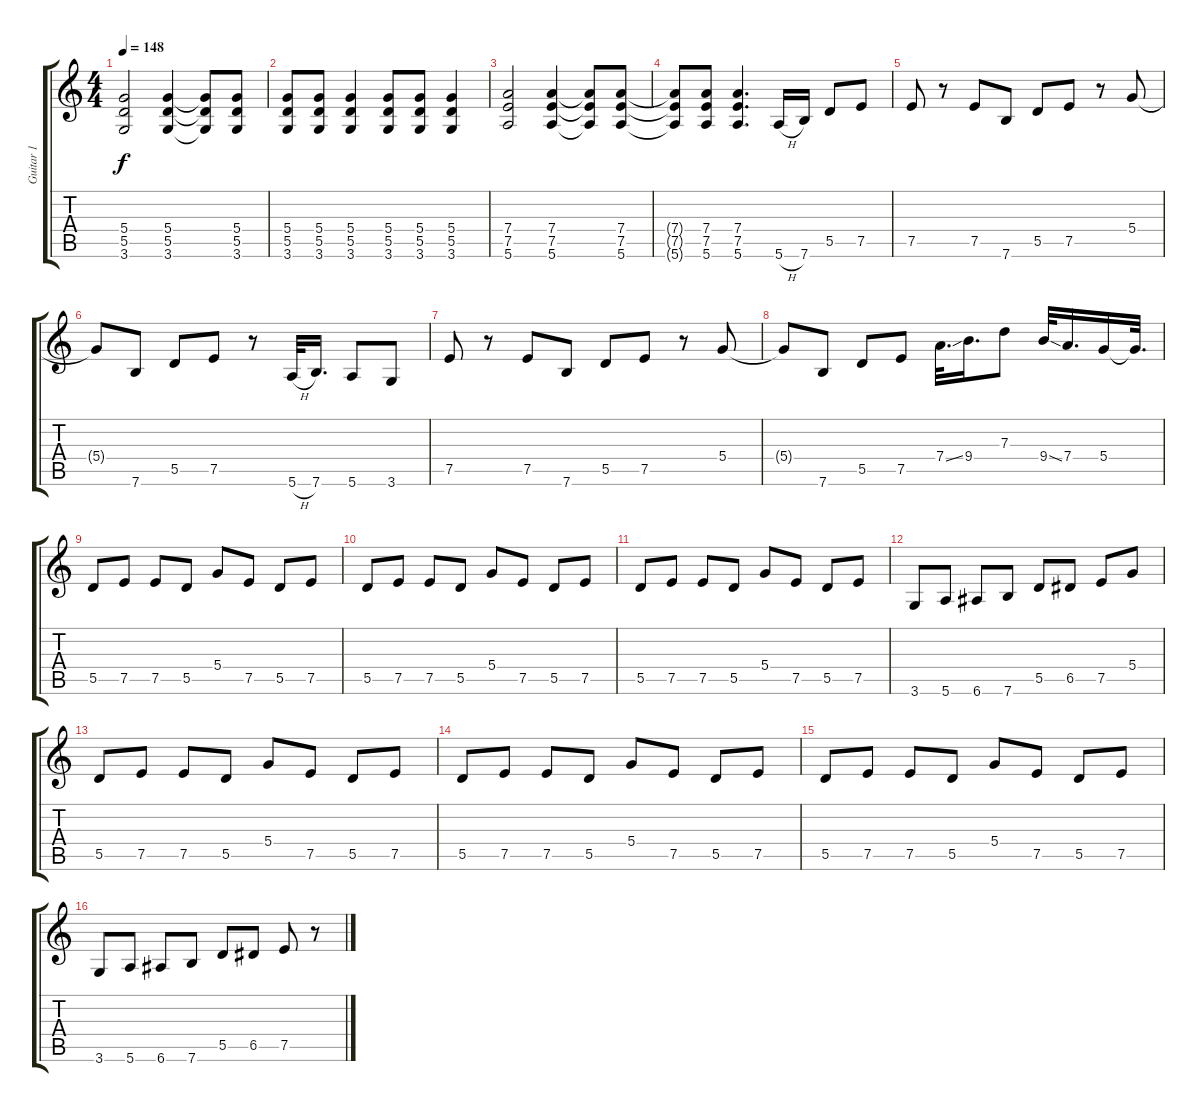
\track ("Guitar 1" "Guitar 1") {instrument distortionguitar}
\staff {score tabs}
\tuning (E4 B3 G3 D3 A2 E2) {hide}
\ts (4 4)
\tempo 148
\clef g2
\ks c
(5.4 5.5 3.6).2{dy f} (5.4 5.5 3.6).4 (5.4{t} 5.5{t} 3.6{t}).8 (5.4 5.5 3.6).8 |
(5.4 5.5 3.6).8 (5.4 5.5 3.6).8 (5.4 5.5 3.6).4 (5.4 5.5 3.6).8 (5.4 5.5 3.6).8 (5.4 5.5 3.6).4 |
(7.4 7.5 5.6).2 (7.4 7.5 5.6).4 (7.4{t} 7.5{t} 5.6{t}).8 (7.4 7.5 5.6).8 |
(7.4{t} 7.5{t} 5.6{t}).8 (7.4 7.5 5.6).8 (7.4 7.5 5.6).4{d} 5.6{h}.16 7.6.16 5.5.8 7.5.8 |
7.5.8 r.8 7.5.8 7.6.8 5.5.8 7.5.8 r.8 5.4.8 |
5.4{t}.8 7.6.8 5.5.8 7.5.8 r.8 5.6{h}.32 7.6.16{d} 5.6.8 3.6.8 |
7.5.8 r.8 7.5.8 7.6.8 5.5.8 7.5.8 r.8 5.4.8 |
5.4{t}.8 7.6.8 5.5.8 7.5.8 7.4{ss}.32{d} 9.4.16{d} 7.3.8 9.4{ss}.32 7.4.16{d} 5.4.16 5.4{t}.32{d} |
5.5.8 7.5.8 7.5.8 5.5.8 5.4.8 7.5.8 5.5.8 7.5.8 |
5.5.8 7.5.8 7.5.8 5.5.8 5.4.8 7.5.8 5.5.8 7.5.8 |
5.5.8 7.5.8 7.5.8 5.5.8 5.4.8 7.5.8 5.5.8 7.5.8 |
3.6.8 5.6.8 6.6.8 7.6.8 5.5.8 6.5.8 7.5.8 5.4.8 |
5.5.8 7.5.8 7.5.8 5.5.8 5.4.8 7.5.8 5.5.8 7.5.8 |
5.5.8 7.5.8 7.5.8 5.5.8 5.4.8 7.5.8 5.5.8 7.5.8 |
5.5.8 7.5.8 7.5.8 5.5.8 5.4.8 7.5.8 5.5.8 7.5.8 |
3.6.8 5.6.8 6.6.8 7.6.8 5.5.8 6.5.8 7.5.8 r.8
